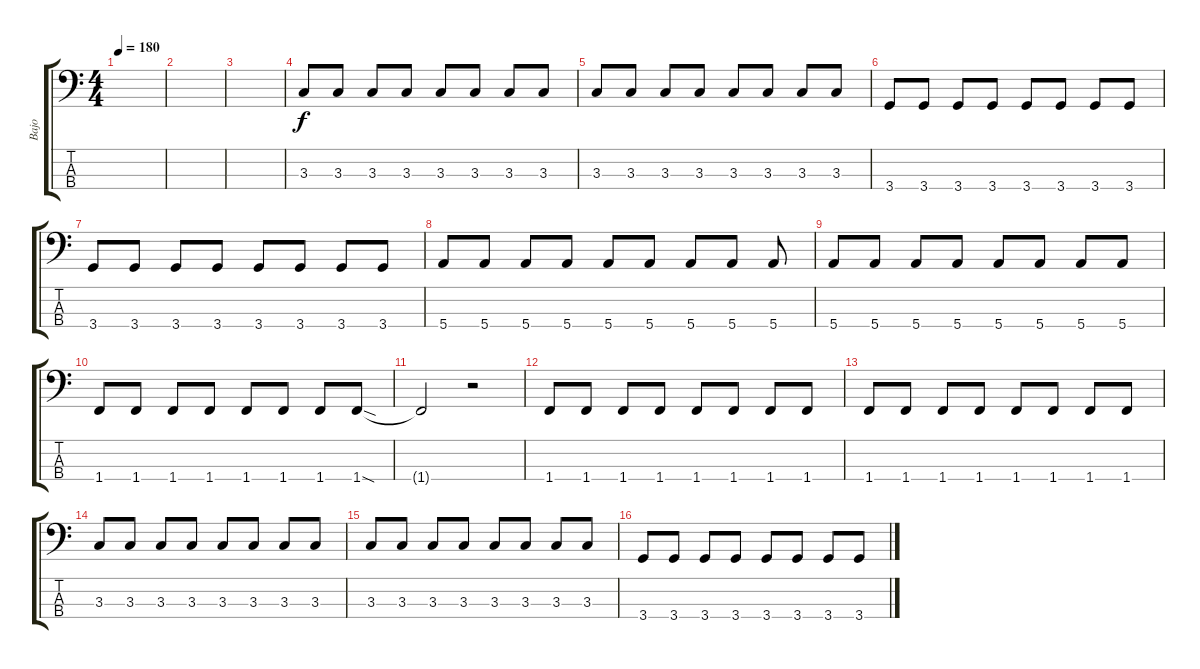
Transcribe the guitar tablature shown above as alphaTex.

\track ("Bajo" "Bajo") {instrument electricbassfinger}
\staff {score tabs}
\tuning (G2 D2 A1 E1) {hide}
\ts (4 4)
\tempo 180
\clef f4
\ks c
|
|
|
3.3.8 3.3.8 3.3.8 3.3.8 3.3.8 3.3.8 3.3.8 3.3.8 |
3.3.8 3.3.8 3.3.8 3.3.8 3.3.8 3.3.8 3.3.8 3.3.8 |
3.4.8 3.4.8 3.4.8 3.4.8 3.4.8 3.4.8 3.4.8 3.4.8 |
3.4.8 3.4.8 3.4.8 3.4.8 3.4.8 3.4.8 3.4.8 3.4.8 |
5.4.8 5.4.8 5.4.8 5.4.8 5.4.8 5.4.8 5.4.8 5.4.8 5.4.8 |
5.4.8 5.4.8 5.4.8 5.4.8 5.4.8 5.4.8 5.4.8 5.4.8 |
1.4.8 1.4.8 1.4.8 1.4.8 1.4.8 1.4.8 1.4.8 1.4{sod}.8 |
1.4{t}.2 r.2 |
1.4.8 1.4.8 1.4.8 1.4.8 1.4.8 1.4.8 1.4.8 1.4.8 |
1.4.8 1.4.8 1.4.8 1.4.8 1.4.8 1.4.8 1.4.8 1.4.8 |
3.3.8 3.3.8 3.3.8 3.3.8 3.3.8 3.3.8 3.3.8 3.3.8 |
3.3.8 3.3.8 3.3.8 3.3.8 3.3.8 3.3.8 3.3.8 3.3.8 |
3.4.8 3.4.8 3.4.8 3.4.8 3.4.8 3.4.8 3.4.8 3.4.8
